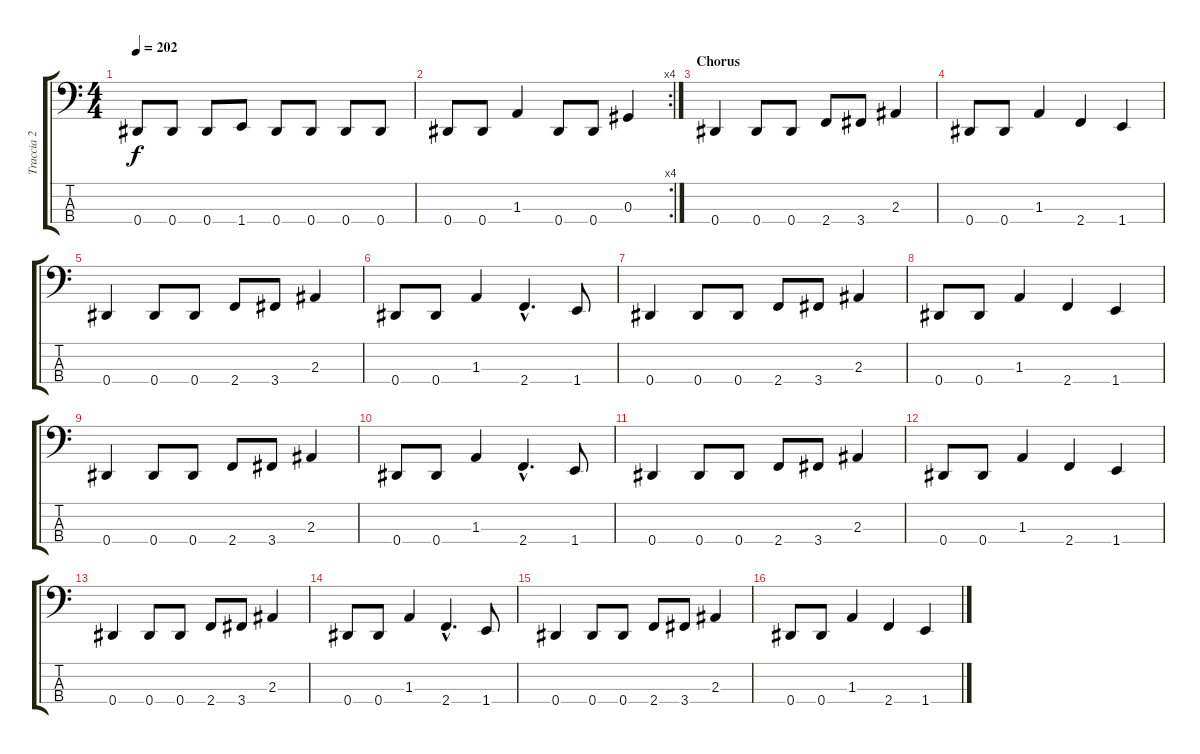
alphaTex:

\track ("Traccia 2" "Traccia 2") {instrument electricbasspick}
\staff {score tabs}
\tuning (Gb2 Db2 Ab1 Eb1) {hide}
\ts (4 4)
\tempo 202
\clef f4
\ks c
0.4.8{dy f} 0.4.8 0.4.8 1.4.8 0.4.8 0.4.8 0.4.8 0.4.8 |
\rc 4
0.4.8 0.4.8 1.3.4 0.4.8 0.4.8 0.3.4 |
\section ("" "Chorus")
0.4.4 0.4.8 0.4.8 2.4.8 3.4.8 2.3.4 |
0.4.8 0.4.8 1.3.4 2.4.4 1.4.4 |
0.4.4 0.4.8 0.4.8 2.4.8 3.4.8 2.3.4 |
0.4.8 0.4.8 1.3.4 2.4{hac}.4{d} 1.4.8 |
0.4.4 0.4.8 0.4.8 2.4.8 3.4.8 2.3.4 |
0.4.8 0.4.8 1.3.4 2.4.4 1.4.4 |
0.4.4 0.4.8 0.4.8 2.4.8 3.4.8 2.3.4 |
0.4.8 0.4.8 1.3.4 2.4{hac}.4{d} 1.4.8 |
0.4.4 0.4.8 0.4.8 2.4.8 3.4.8 2.3.4 |
0.4.8 0.4.8 1.3.4 2.4.4 1.4.4 |
0.4.4 0.4.8 0.4.8 2.4.8 3.4.8 2.3.4 |
0.4.8 0.4.8 1.3.4 2.4{hac}.4{d} 1.4.8 |
0.4.4 0.4.8 0.4.8 2.4.8 3.4.8 2.3.4 |
0.4.8 0.4.8 1.3.4 2.4.4 1.4.4
